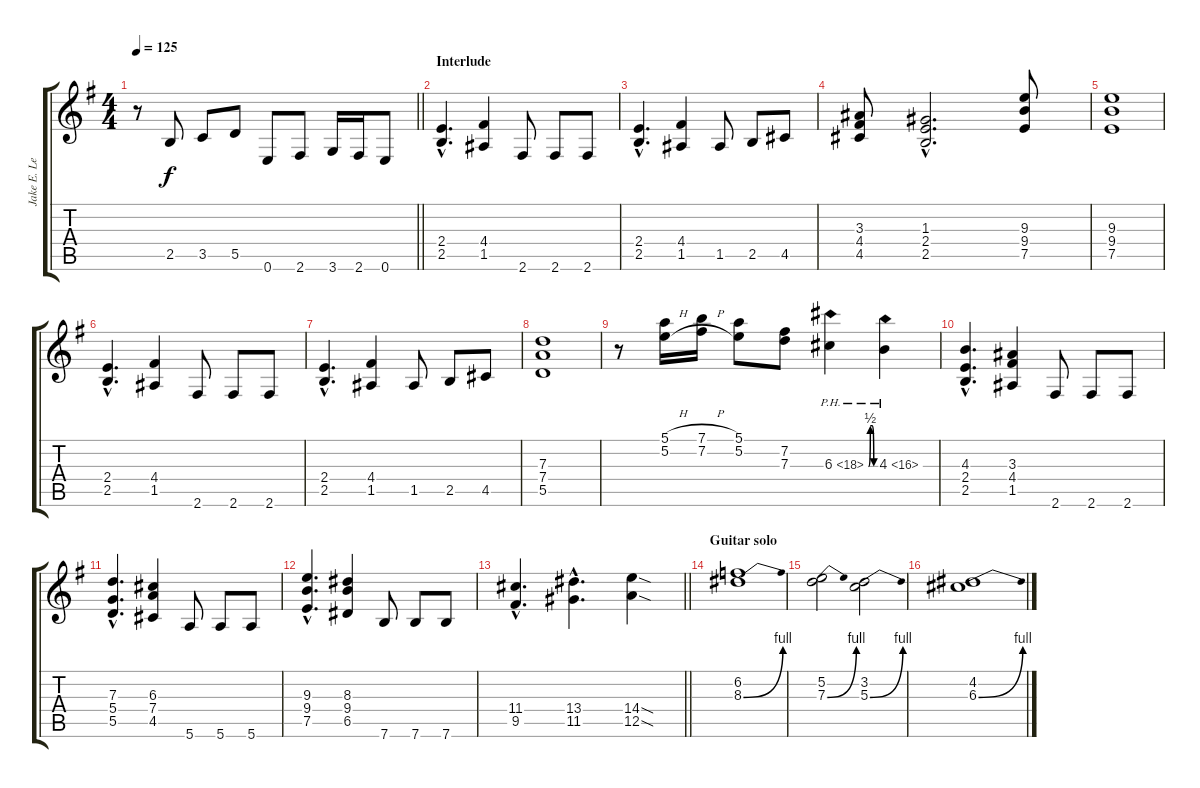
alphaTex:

\track ("Jake E. Lee " "Jake E. Le") {instrument overdrivenguitar}
\staff {score tabs}
\tuning (E4 B3 G3 D3 A2 E2) {hide}
\ts (4 4)
\tempo 125
\clef g2
\barLineRight lightlight
\ks eminor
r.8{dy f instrument overdrivenguitar} 2.5.8 3.5.8 5.5.8 0.6.8 2.6.8 3.6.16 2.6.16 0.6.8 |
\section ("" "Interlude")
(2.4{hac} 2.5{hac}).4{d} (4.4 1.5).4 2.6.8 2.6.8 2.6.8 |
(2.4{hac} 2.5{hac}).4{d} (4.4 1.5).4 1.5.8 2.5.8 4.5.8 |
(3.3 4.4 4.5).8 (1.3{hac} 2.4{hac} 2.5{hac}).2{d} (9.3 9.4 7.5).8 |
(9.3 9.4 7.5).1 |
(2.4{hac} 2.5{hac}).4{d} (4.4 1.5).4 2.6.8 2.6.8 2.6.8 |
(2.4{hac} 2.5{hac}).4{d} (4.4 1.5).4 1.5.8 2.5.8 4.5.8 |
(7.3 7.4 5.5).1 |
r.8 (5.1{h} 5.2{h}).16 (7.1{h} 7.2{h}).16 (5.1 5.2).8 (7.2 7.3).8 6.3{be (custom 0 0 15 2 30 2 45 0 60 0) ph 12}.4 4.3{ph 12}.4 |
(4.3{hac} 2.4{hac} 2.5{hac}).4{d} (3.3 4.4 1.5).4 2.6.8 2.6.8 2.6.8 |
(7.3{hac} 5.4{hac} 5.5{hac}).4{d} (6.3 7.4 4.5).4 5.6.8 5.6.8 5.6.8 |
(9.3{hac} 9.4{hac} 7.5{hac}).4{d} (8.3 9.4 6.5).4 7.6.8 7.6.8 7.6.8 |
\barLineRight lightlight
(11.4{hac} 9.5{hac}).4{d} (13.4{hac} 11.5{hac}).4{d} (14.4{sod} 12.5{sod}).4 |
\section ("" "Guitar solo")
(6.2 8.3{be (bend 0 0 60 4)}).1 |
(5.2 7.3{be (bend 0 0 60 4)}).2 (3.2 5.3{be (bend 0 0 60 4)}).2 |
(4.2 6.3{be (bend 0 0 60 4)}).1
